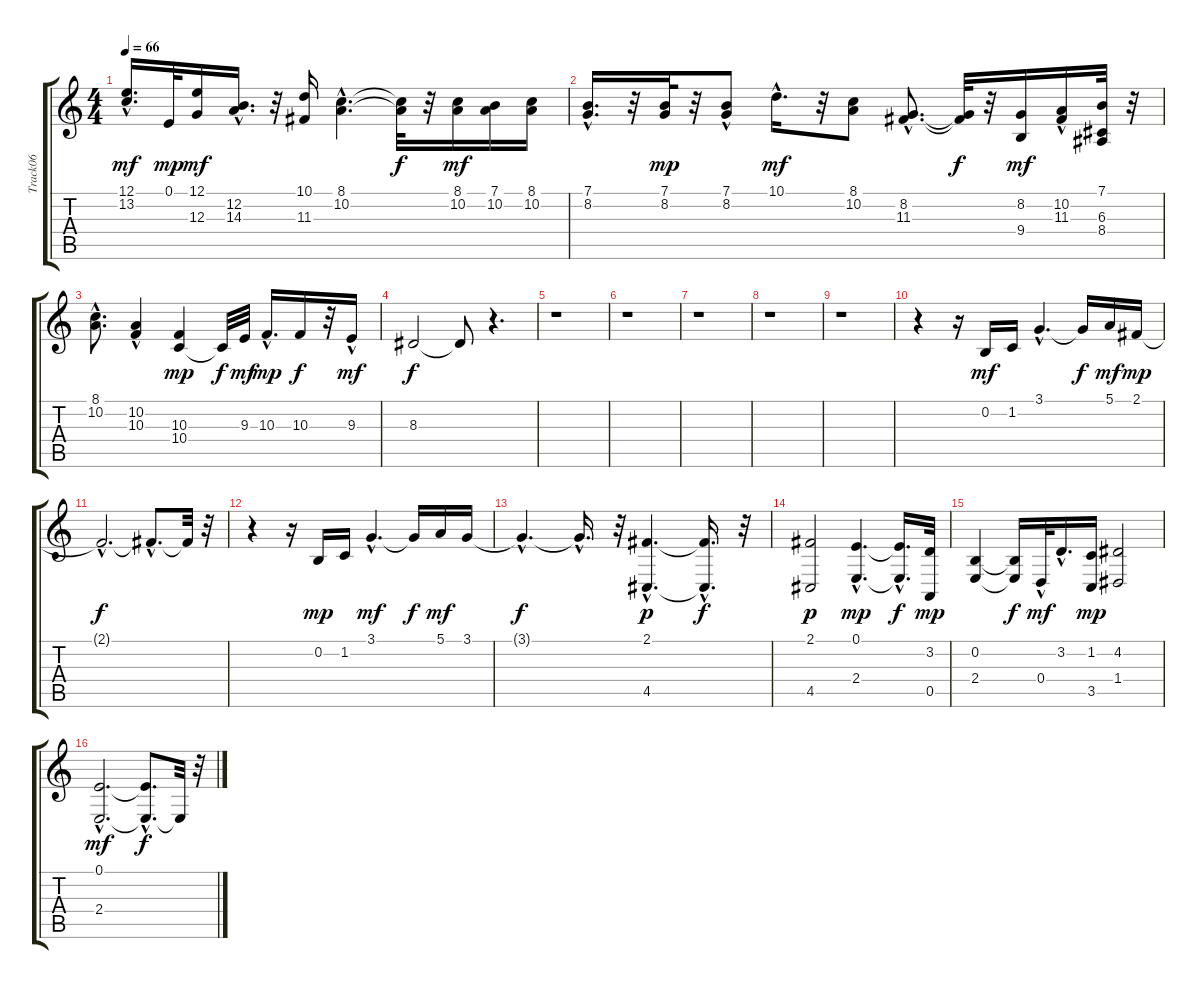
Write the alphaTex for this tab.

\track ("Track06" "Track06") {instrument acousticgrandpiano}
\staff {score tabs}
\tuning (E4 B3 G3 D3 A2 E2) {hide}
\ts (4 4)
\tempo 66
\clef g2
\ks c
(12.1{hac} 13.2{hac}).16{d dy mf} 0.1.32{dy mp} (12.1 12.3).16{dy mf} (12.2{hac} 14.3{hac}).16{d} r.32 (10.1 11.3).16 (8.1{hac} 10.2{hac}).4{d} (8.1{t} 10.2{t}).32{dy f} r.32 (8.1 10.2).16{dy mf} (7.1 10.2).16 (8.1 10.2).16 |
(7.1{hac} 8.2{hac}).16{d} r.32 (7.1 8.2).32{dy mp} r.32 (7.1 8.2{hac}).8 10.1{hac}.16{d dy mf} r.32 (8.1 10.2).8 (8.2{hac} 11.3{hac}).8{d} (8.2{t} 11.3{t}).32{dy f} r.32 (8.2 9.4).16{dy mf} (10.2{hac} 11.3).16 (7.1 6.3 8.4).32 r.32 |
(8.1{hac} 10.2).8{d} (10.2 10.3{hac}).4 (10.3 10.4).4{dy mp} 10.4{t}.32{dy f} 9.3.32{dy mf} 10.3{hac}.16{d dy mp} 10.3.16{dy f} r.32 9.3{hac}.16{dy mf} |
8.3.2{dy f} 8.3{t}.8 r.4{d} |
r.1 |
r.1 |
r.1 |
r.1 |
r.1 |
r.4 r.16 0.2.16{dy mf} 1.2.16 3.1{hac}.4{d} 3.1{t}.16{dy f} 5.1.16{dy mf} 2.1.16{dy mp} |
2.1{hac t}.2{d dy f} 2.1{hac t}.8{d} 2.1{t}.32 r.32 |
r.4 r.16 0.2.16{dy mp} 1.2.16 3.1{hac}.4{d dy mf} 3.1{t}.16{dy f} 5.1.16{dy mf} 3.1.16 |
3.1{hac t}.4{d dy f} 3.1{hac t}.16{d} r.32 (2.1{hac} 4.5{hac}).4{d dy p} (2.1{hac t} 4.5{t}).16{d dy f} r.32 |
(2.1 4.5).2{dy p} (0.1{hac} 2.4{hac}).4{d dy mp} (0.1{hac t} 2.4{hac t}).16{d dy f} (3.2 0.5).32{dy mp} |
(0.2 2.4).4 (0.2{t} 2.4{t}).16{dy f} 0.4{hac}.32{dy mf} 3.2{hac}.16{d} (1.2 3.5).16{dy mp} (4.2 1.4).2 |
(0.1{hac} 2.4{hac}).2{d dy mf} (0.1{t} 2.4{hac t}).8{d dy f} 2.4{t}.32 r.32
